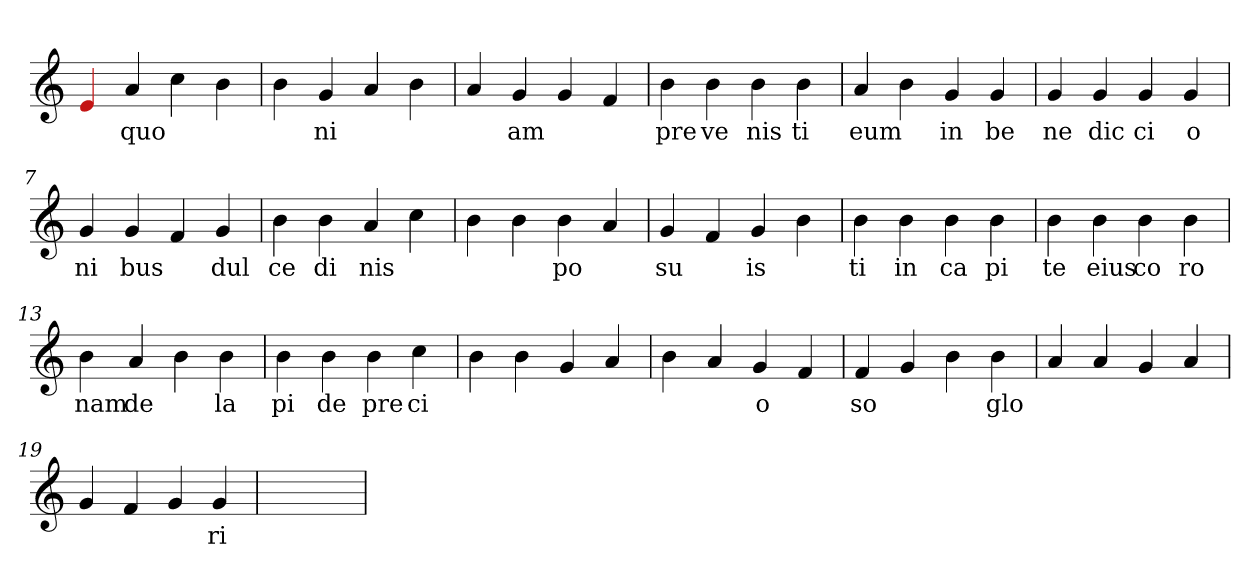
**kern	**text
*part1	*part1
*staff1	*staff1
*clefG2	*
=1	=1
4Re	.
4a	quo
4cc	.
4b	.
=2	=2
4b	.
4g	ni
4a	.
4b	.
=3	=3
4a	.
4g	am
4g	.
4f	.
=4	=4
4b	pre
4b	ve
4b	nis
4b	ti
=5	=5
4a	eum
4b	.
4g	in
4g	be
=6	=6
4g	ne
4g	dic
4g	ci
4g	o
=7	=7
4g	ni
4g	bus
4f	.
4g	dul
=8	=8
4b	ce
4b	di
4a	nis
4cc	.
=9	=9
4b	.
4b	.
4b	po
4a	.
=10	=10
4g	su
4f	.
4g	is
4b	.
=11	=11
4b	ti
4b	in
4b	ca
4b	pi
=12	=12
4b	te
4b	eius
4b	co
4b	ro
=13	=13
4b	nam
4a	de
4b	.
4b	la
=14	=14
4b	pi
4b	de
4b	pre
4cc	ci
=15	=15
4b	.
4b	.
4g	.
4a	.
=16	=16
4b	.
4a	.
4g	o
4f	.
=17	=17
4f	so
4g	.
4b	.
4b	glo
=18	=18
4a	.
4a	.
4g	.
4a	.
=19	=19
4g	.
4f	.
4g	.
4g	ri
=20	=20
1ryy	.
=	=
*-	*-
